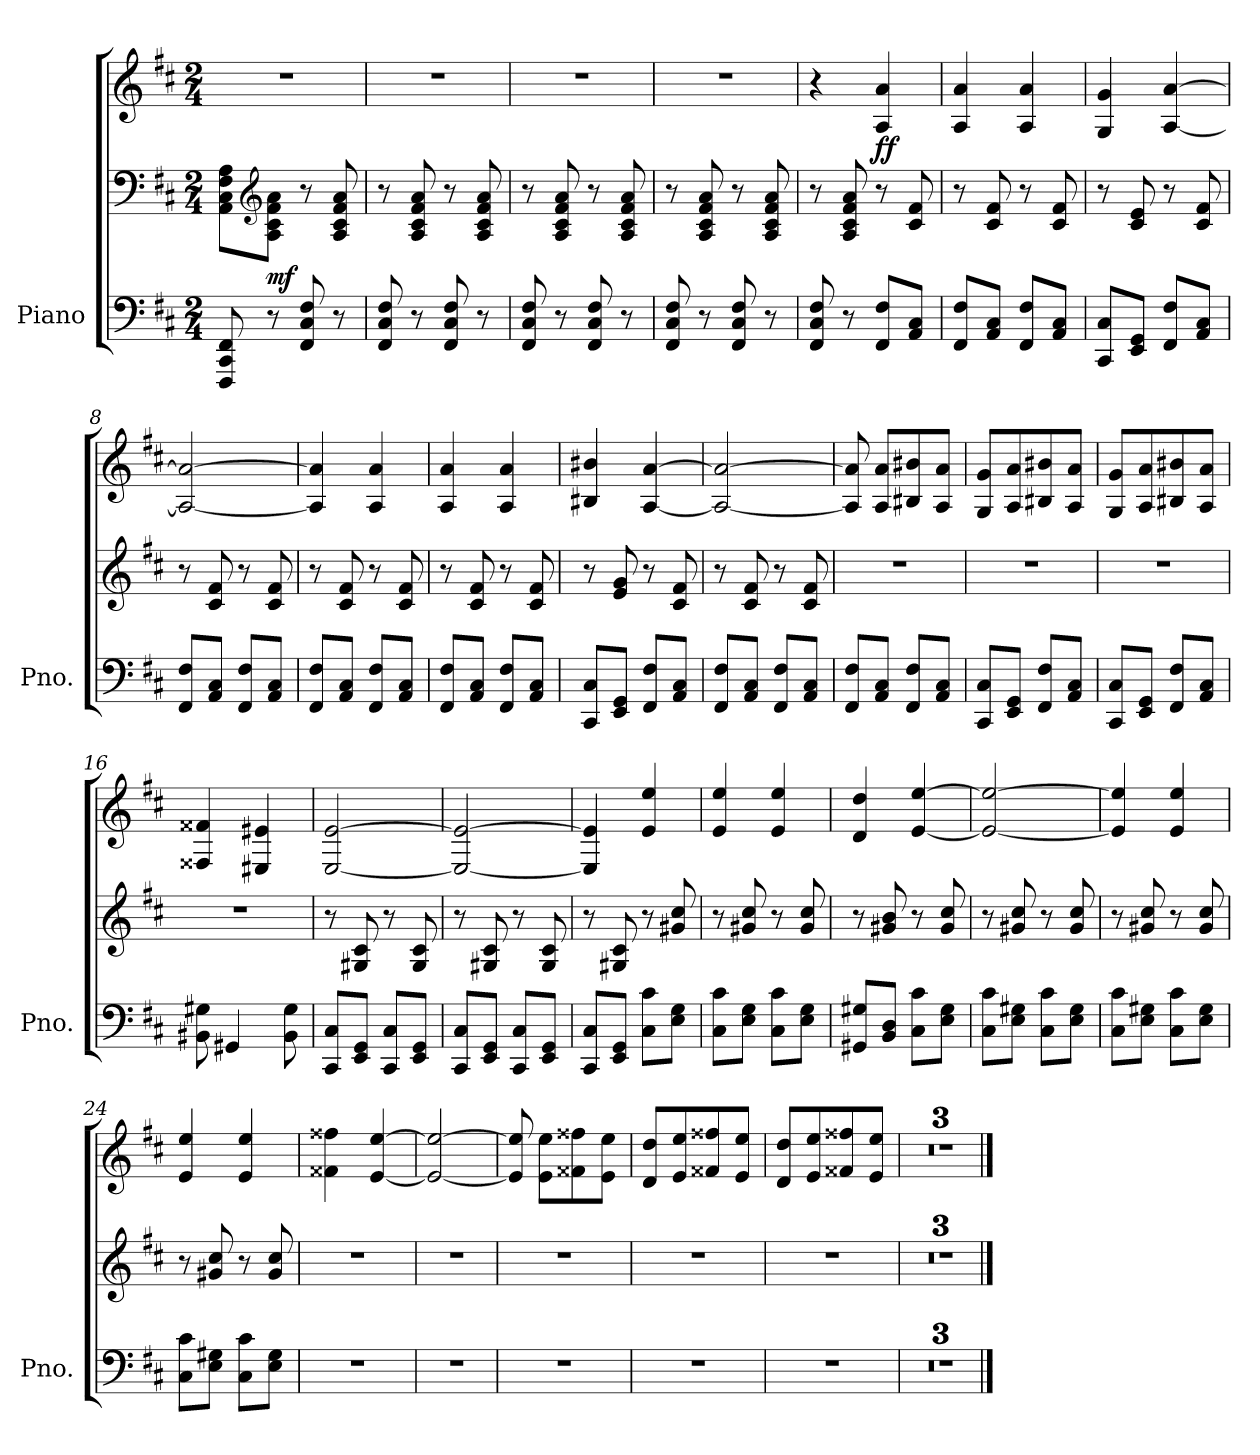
**kern	**kern	**kern	**dynam
*part1	*part1	*part1	*part1
*staff3	*staff2	*staff1	*staff1/2/3
*I"Piano	*	*	*
*I'Pno.	*	*	*
*clefF4	*clefF4	*clefG2	*
*k[f#c#]	*k[f#c#]	*k[f#c#]	*
*M2/4	*M2/4	*M2/4	*
*MM170	*MM170	*MM170	*
=1	=1	=1	=1
!	!	!	!LO:DY:b=2
8FFF#/ 8CC#/ 8FF#/	8AA\ 8C#\ 8F#\ 8A\L	2r	other-dynamics
*	*clefG2	*	*
!	!	!	!LO:DY:b=2
8r	8A\ 8c#\ 8f#\ 8a\J	.	mf
8FF#/ 8C#/ 8F#/	8r	.	.
8r	8A/ 8c#/ 8f#/ 8a/	.	.
=2	=2	=2	=2
8FF#/ 8C#/ 8F#/	8r	2r	.
8r	8A/ 8c#/ 8f#/ 8a/	.	.
8FF#/ 8C#/ 8F#/	8r	.	.
8r	8A/ 8c#/ 8f#/ 8a/	.	.
=3	=3	=3	=3
8FF#/ 8C#/ 8F#/	8r	2r	.
8r	8A/ 8c#/ 8f#/ 8a/	.	.
8FF#/ 8C#/ 8F#/	8r	.	.
8r	8A/ 8c#/ 8f#/ 8a/	.	.
=4	=4	=4	=4
8FF#/ 8C#/ 8F#/	8r	2r	.
8r	8A/ 8c#/ 8f#/ 8a/	.	.
8FF#/ 8C#/ 8F#/	8r	.	.
8r	8A/ 8c#/ 8f#/ 8a/	.	.
=5	=5	=5	=5
8FF#/ 8C#/ 8F#/	8r	4r	.
8r	8A/ 8c#/ 8f#/ 8a/	.	.
!	!	!	!LO:DY:b
8FF#/ 8F#/L	8r	4A/ 4a/	ff
8AA/ 8C#/J	8c#/ 8f#/	.	.
=6	=6	=6	=6
8FF#/ 8F#/L	8r	4A/ 4a/	.
8AA/ 8C#/J	8c#/ 8f#/	.	.
8FF#/ 8F#/L	8r	4A/ 4a/	.
8AA/ 8C#/J	8c#/ 8f#/	.	.
=7	=7	=7	=7
8CC#/ 8C#/L	8r	4G/ 4g/	.
8EE/ 8GG/J	8c#/ 8e/	.	.
8FF#/ 8F#/L	8r	[4A/ [4a/	.
8AA/ 8C#/J	8c#/ 8f#/	.	.
=8	=8	=8	=8
8FF#/ 8F#/L	8r	2A/_ 2a/_	.
8AA/ 8C#/J	8c#/ 8f#/	.	.
8FF#/ 8F#/L	8r	.	.
8AA/ 8C#/J	8c#/ 8f#/	.	.
!!LO:LB:g=z
=9	=9	=9	=9
8FF#/ 8F#/L	8r	4A/] 4a/]	.
8AA/ 8C#/J	8c#/ 8f#/	.	.
8FF#/ 8F#/L	8r	4A/ 4a/	.
8AA/ 8C#/J	8c#/ 8f#/	.	.
=10	=10	=10	=10
8FF#/ 8F#/L	8r	4A/ 4a/	.
8AA/ 8C#/J	8c#/ 8f#/	.	.
8FF#/ 8F#/L	8r	4A/ 4a/	.
8AA/ 8C#/J	8c#/ 8f#/	.	.
=11	=11	=11	=11
8CC#/ 8C#/L	8r	4B#X/ 4b#X/	.
8EE/ 8GG/J	8e/ 8g/	.	.
8FF#/ 8F#/L	8r	[4A/ [4a/	.
8AA/ 8C#/J	8c#/ 8f#/	.	.
=12	=12	=12	=12
8FF#/ 8F#/L	8r	2A/_ 2a/_	.
8AA/ 8C#/J	8c#/ 8f#/	.	.
8FF#/ 8F#/L	8r	.	.
8AA/ 8C#/J	8c#/ 8f#/	.	.
=13	=13	=13	=13
8FF#/ 8F#/L	2r	8A/] 8a/]	.
8AA/ 8C#/J	.	8A/ 8a/L	.
8FF#/ 8F#/L	.	8B#X/ 8b#X/	.
8AA/ 8C#/J	.	8A/ 8a/J	.
=14	=14	=14	=14
8CC#/ 8C#/L	2r	8G/ 8g/L	.
8EE/ 8GG/J	.	8A/ 8a/	.
8FF#/ 8F#/L	.	8B#X/ 8b#X/	.
8AA/ 8C#/J	.	8A/ 8a/J	.
=15	=15	=15	=15
8CC#/ 8C#/L	2r	8G/ 8g/L	.
8EE/ 8GG/J	.	8A/ 8a/	.
8FF#/ 8F#/L	.	8B#X/ 8b#X/	.
8AA/ 8C#/J	.	8A/ 8a/J	.
=16	=16	=16	=16
8BB#X\ 8G#X\	2r	4F##X/ 4f##X/	.
4GG#X/	.	.	.
.	.	4E#X/ 4e#X/	.
8BB#\ 8G#\	.	.	.
!!LO:LB:g=z
=17	=17	=17	=17
8CC#/ 8C#/L	8r	[2E/ [2e/	.
8EE/ 8GG/J	8G#X/ 8c#/	.	.
8CC#/ 8C#/L	8r	.	.
8EE/ 8GG/J	8G#/ 8c#/	.	.
=18	=18	=18	=18
8CC#/ 8C#/L	8r	2E/_ 2e/_	.
8EE/ 8GG/J	8G#X/ 8c#/	.	.
8CC#/ 8C#/L	8r	.	.
8EE/ 8GG/J	8G#/ 8c#/	.	.
=19	=19	=19	=19
8CC#/ 8C#/L	8r	4E/] 4e/]	.
8EE/ 8GG/J	8G#X/ 8c#/	.	.
8C#\ 8c#\L	8r	4e/ 4ee/	.
8E\ 8G\J	8g#X/ 8cc#/	.	.
=20	=20	=20	=20
8C#\ 8c#\L	8r	4e/ 4ee/	.
8E\ 8G\J	8g#X/ 8cc#/	.	.
8C#\ 8c#\L	8r	4e/ 4ee/	.
8E\ 8G\J	8g#/ 8cc#/	.	.
=21	=21	=21	=21
8GG#X/ 8G#X/L	8r	4d/ 4dd/	.
8BB/ 8D/J	8g#X/ 8b/	.	.
8C#\ 8c#\L	8r	[4e/ [4ee/	.
8E\ 8G#\J	8g#/ 8cc#/	.	.
=22	=22	=22	=22
8C#\ 8c#\L	8r	2e/_ 2ee/_	.
8E\ 8G#X\J	8g#X/ 8cc#/	.	.
8C#\ 8c#\L	8r	.	.
8E\ 8G#\J	8g#/ 8cc#/	.	.
=23	=23	=23	=23
8C#\ 8c#\L	8r	4e/] 4ee/]	.
8E\ 8G#X\J	8g#X/ 8cc#/	.	.
8C#\ 8c#\L	8r	4e/ 4ee/	.
8E\ 8G#\J	8g#/ 8cc#/	.	.
!!LO:PB:g=z
=24	=24	=24	=24
8C#\ 8c#\L	8r	4e/ 4ee/	.
8E\ 8G#X\J	8g#X/ 8cc#/	.	.
8C#\ 8c#\L	8r	4e/ 4ee/	.
8E\ 8G#\J	8g#/ 8cc#/	.	.
=25	=25	=25	=25
2r	2r	4f##X\ 4ff##X\	.
.	.	[4e/ [4ee/	.
=26	=26	=26	=26
2r	2r	2e/_ 2ee/_	.
=27	=27	=27	=27
2r	2r	8e/] 8ee/]	.
.	.	8e\ 8ee\L	.
.	.	8f##X\ 8ff##X\	.
.	.	8e\ 8ee\J	.
=28	=28	=28	=28
2r	2r	8d/ 8dd/L	.
.	.	8e/ 8ee/	.
.	.	8f##X/ 8ff##X/	.
.	.	8e/ 8ee/J	.
=29	=29	=29	=29
2r	2r	8d/ 8dd/L	.
.	.	8e/ 8ee/	.
.	.	8f##X/ 8ff##X/	.
.	.	8e/ 8ee/J	.
=30	=30	=30	=30
2r	2r	2r	.
=31	=31	=31	=31
2r	2r	2r	.
=32	=32	=32	=32
2r	2r	2r	.
==	==	==	==
*-	*-	*-	*-
